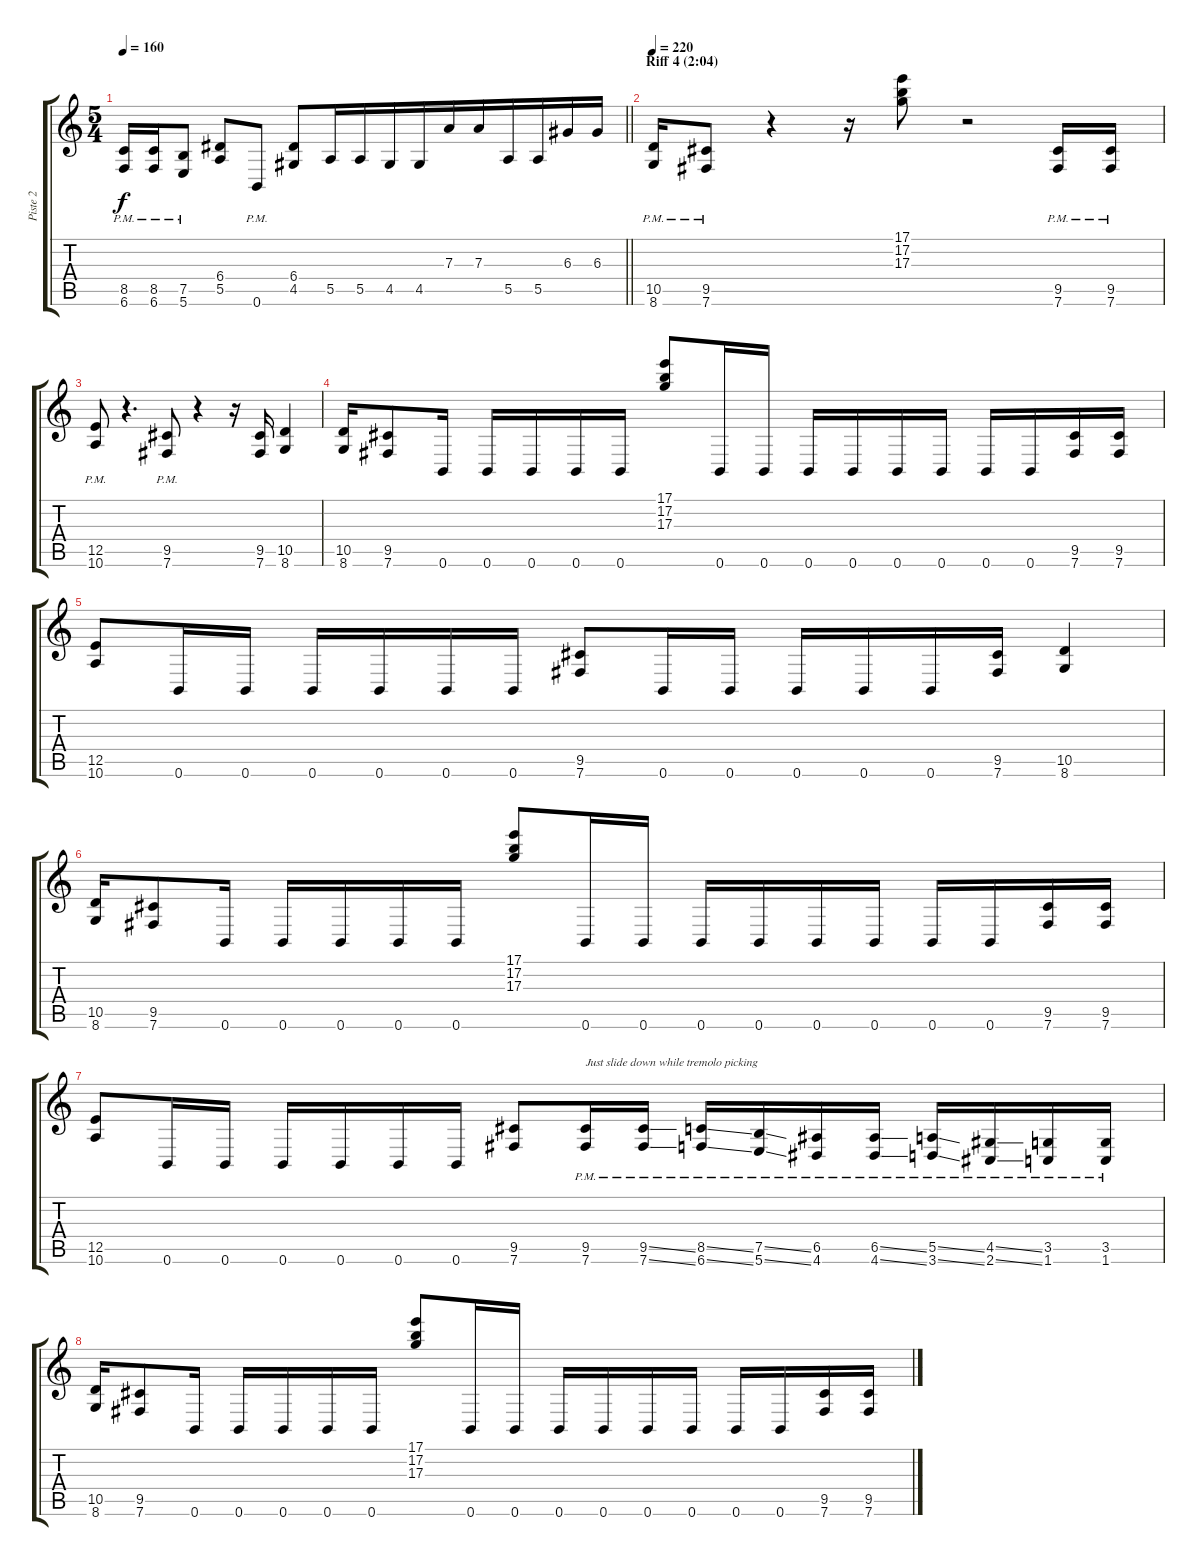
\track ("Piste 2" "Piste 2") {instrument overdrivenguitar}
\staff {score tabs}
\tuning (B3 Gb3 D3 A2 E2 B1) {hide}
\ts (5 4)
\tempo 160
\clef g2
\barLineRight lightlight
\ks c
(8.5{pm} 6.6{pm}).16{dy f instrument overdrivenguitar} (8.5{pm} 6.6{pm}).16 (7.5{pm} 5.6{pm}).8 (6.4 5.5).8 0.6{pm}.8 (6.4 4.5).8 5.5.16 5.5.16{beam merge} 4.5.16 4.5.16 7.3.16 7.3.16{beam merge} 5.5.16 5.5.16 6.3.16 6.3.16 |
\section ("" "Riff 4 (2:04)")
\tempo 220
(10.5{pm} 8.6{pm}).16 (9.5{pm} 7.6{pm}).8 r.4 r.16 (17.1 17.2 17.3).8 r.2 (9.5{pm} 7.6{pm}).16 (9.5{pm} 7.6{pm}).16 |
(12.5{pm} 10.6{pm}).8 r.4{d} (9.5{pm} 7.6{pm}).8 r.4 r.16 (9.5 7.6).16 (10.5 8.6).4 |
(10.5 8.6).16 (9.5 7.6).8 0.6.16 0.6.16 0.6.16 0.6.16 0.6.16 (17.1 17.2 17.3).8 0.6.16 0.6.16 0.6.16 0.6.16 0.6.16 0.6.16 0.6.16 0.6.16 (9.5 7.6).16 (9.5 7.6).16 |
(12.5 10.6).8 0.6.16 0.6.16 0.6.16 0.6.16 0.6.16 0.6.16 (9.5 7.6).8 0.6.16 0.6.16 0.6.16 0.6.16 0.6.16 (9.5 7.6).16 (10.5 8.6).4 |
(10.5 8.6).16 (9.5 7.6).8 0.6.16 0.6.16 0.6.16 0.6.16 0.6.16 (17.1 17.2 17.3).8 0.6.16 0.6.16 0.6.16 0.6.16 0.6.16 0.6.16 0.6.16 0.6.16 (9.5 7.6).16 (9.5 7.6).16 |
(12.5 10.6).8 0.6.16 0.6.16 0.6.16 0.6.16 0.6.16 0.6.16 (9.5 7.6).8 (9.5{pm} 7.6{pm}).16{txt "Just slide down while tremolo picking"} (9.5{ss pm} 7.6{ss pm}).16 (8.5{ss pm} 6.6{ss pm}).16 (7.5{ss pm} 5.6{ss pm}).16 (6.5{pm} 4.6{pm}).16 (6.5{ss pm} 4.6{ss pm}).16 (5.5{ss pm} 3.6{ss pm}).16 (4.5{ss pm} 2.6{ss pm}).16 (3.5{pm} 1.6{pm}).16 (3.5{pm} 1.6{pm}).16 |
(10.5 8.6).16 (9.5 7.6).8 0.6.16 0.6.16 0.6.16 0.6.16 0.6.16 (17.1 17.2 17.3).8 0.6.16 0.6.16 0.6.16 0.6.16 0.6.16 0.6.16 0.6.16 0.6.16 (9.5 7.6).16 (9.5 7.6).16
